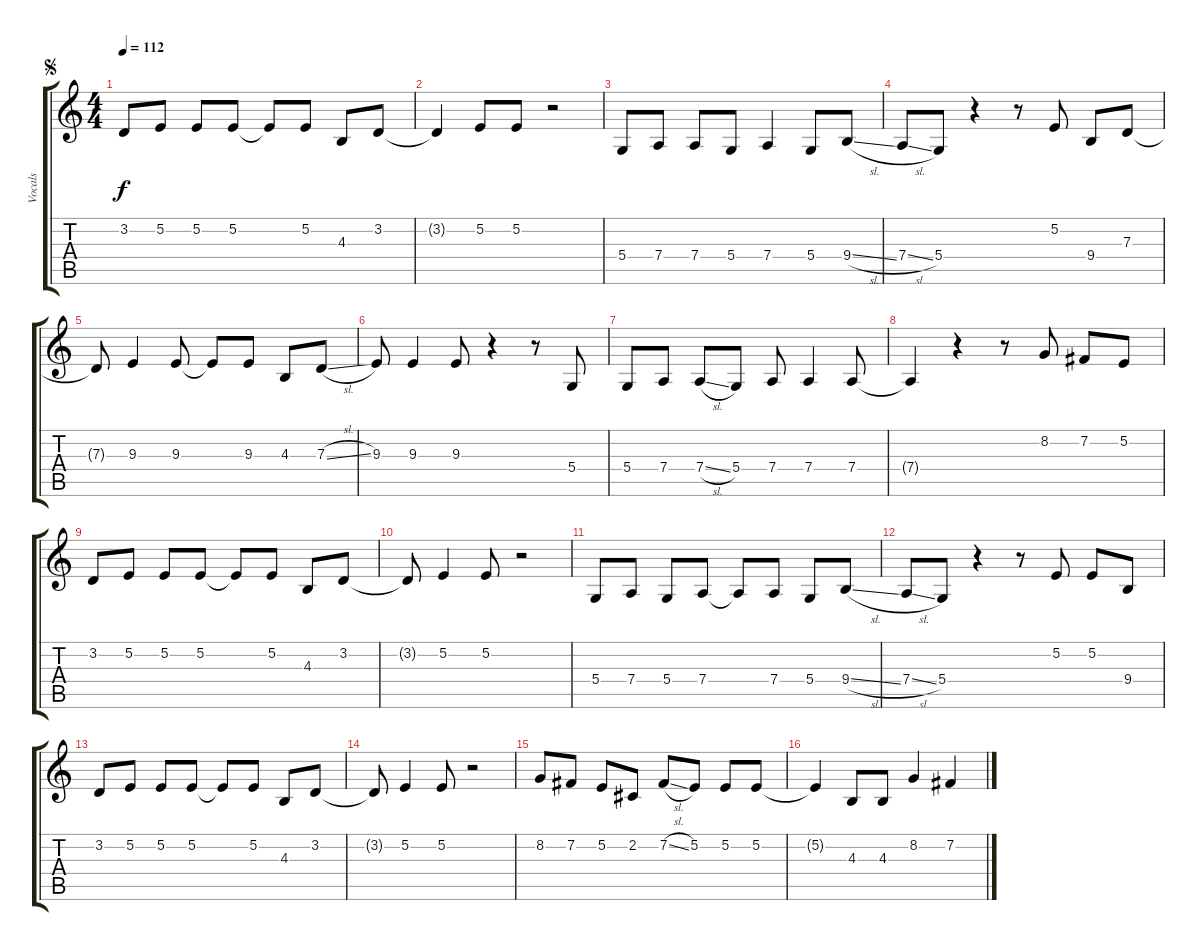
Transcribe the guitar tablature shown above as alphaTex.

\track ("Vocals" "Vocals") {instrument voiceoohs}
\staff {score tabs}
\tuning (E4 B3 G3 D3 A2 E2) {hide}
\ts (4 4)
\jump segno
\tempo 112
\clef g2
\ks c
3.2.8{dy f} 5.2.8 5.2.8 5.2.8 5.2{t}.8 5.2.8 4.3.8 3.2.8 |
3.2{t}.4 5.2.8 5.2.8 r.2 |
5.4.8 7.4.8 7.4.8 5.4.8 7.4.4 5.4.8 9.4{sl}.8 |
7.4{sl}.8 5.4.8 r.4 r.8 5.2.8 9.4.8 7.3.8 |
7.3{t}.8 9.3.4 9.3.8 9.3{t}.8 9.3.8 4.3.8 7.3{sl}.8 |
9.3.8 9.3.4 9.3.8 r.4 r.8 5.4.8 |
5.4.8 7.4.8 7.4{sl}.8 5.4.8 7.4.8 7.4.4 7.4.8 |
7.4{t}.4 r.4 r.8 8.2.8 7.2.8 5.2.8 |
3.2.8 5.2.8 5.2.8 5.2.8 5.2{t}.8 5.2.8 4.3.8 3.2.8 |
3.2{t}.8 5.2.4 5.2.8 r.2 |
5.4.8 7.4.8 5.4.8 7.4.8 7.4{t}.8 7.4.8 5.4.8 9.4{sl}.8 |
7.4{sl}.8 5.4.8 r.4 r.8 5.2.8 5.2.8 9.4.8 |
3.2.8 5.2.8 5.2.8 5.2.8 5.2{t}.8 5.2.8 4.3.8 3.2.8 |
3.2{t}.8 5.2.4 5.2.8 r.2 |
8.2.8 7.2.8 5.2.8 2.2.8 7.2{sl}.8 5.2.8 5.2.8 5.2.8 |
5.2{t}.4 4.3.8 4.3.8 8.2.4 7.2.4
